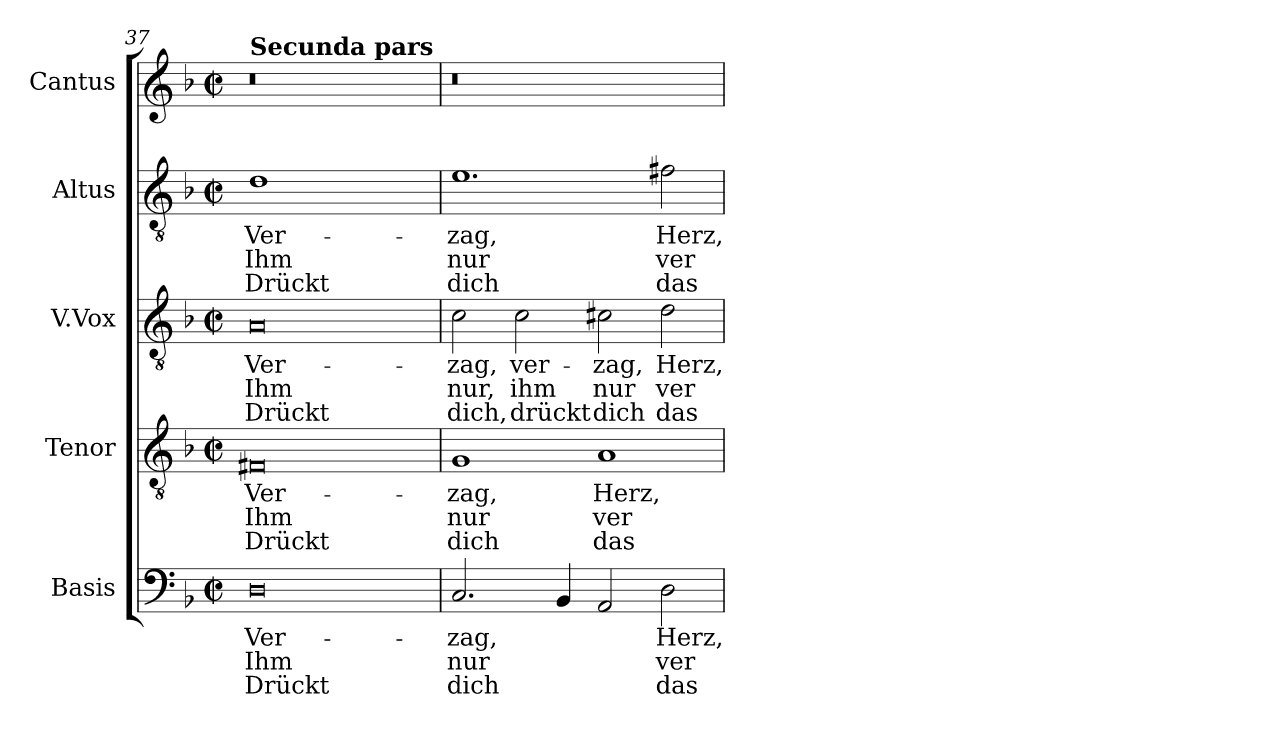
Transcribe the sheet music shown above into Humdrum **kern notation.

**kern	**text	**text	**text	**kern	**text	**text	**text	**kern	**text	**text	**text	**kern	**text	**text	**text	**kern
*part5	*part5	*part5	*part5	*part4	*part4	*part4	*part4	*part3	*part3	*part3	*part3	*part2	*part2	*part2	*part2	*part1
*staff5	*staff5	*staff5	*staff5	*staff4	*staff4	*staff4	*staff4	*staff3	*staff3	*staff3	*staff3	*staff2	*staff2	*staff2	*staff2	*staff1
*I"Basis	*	*	*	*I"Tenor	*	*	*	*I"V.Vox	*	*	*	*I"Altus	*	*	*	*I"Cantus
*I'B	*	*	*	*I'T	*	*	*	*	*	*	*	*I'A	*	*	*	*I'C
*clefF4	*	*	*	*clefGv2	*	*	*	*clefGv2	*	*	*	*clefGv2	*	*	*	*clefG2
*k[b-]	*	*	*	*k[b-]	*	*	*	*k[b-]	*	*	*	*k[b-]	*	*	*	*k[b-]
*F:	*	*	*	*F:	*	*	*	*F:	*	*	*	*F:	*	*	*	*F:
*M2/2	*	*	*	*M2/2	*	*	*	*M2/2	*	*	*	*M2/2	*	*	*	*M2/2
*met(c|)	*	*	*	*met(c|)	*	*	*	*met(c|)	*	*	*	*met(c|)	*	*	*	*met(c|)
=37	=37	=37	=37	=37	=37	=37	=37	=37	=37	=37	=37	=37	=37	=37	=37	=37
!	!	!	!	!	!	!	!	!	!	!	!	!	!	!	!	!LO:TX:a:B:t=Secunda pars
!	!LO:LY:b:cj	!LO:LY:b:cj	!LO:LY:b:cj	!	!LO:LY:b:cj	!LO:LY:b:cj	!LO:LY:b:cj	!	!LO:LY:b:cj	!LO:LY:b:cj	!LO:LY:b:cj	!	!LO:LY:b:cj	!LO:LY:b:cj	!LO:LY:b:cj	!
0D	Ver-	-Ihm	Drückt	0F#X	Ver-	-Ihm	Drückt	0A	Ver-	-Ihm	Drückt	1d	Ver-	-Ihm	Drückt	0r
.	.	.	.	.	.	.	.	.	.	.	.	1ryy	.	.	.	.
=38	=38	=38	=38	=38	=38	=38	=38	=38	=38	=38	=38	=38	=38	=38	=38	=38
!	!LO:LY:b:cj	!LO:LY:b:cj	!LO:LY:b:cj	!	!LO:LY:b:cj	!LO:LY:b:cj	!LO:LY:b:cj	!	!LO:LY:b:cj	!LO:LY:b:cj	!LO:LY:b:cj	!	!LO:LY:b:cj	!LO:LY:b:cj	!LO:LY:b:cj	!
2.C/	zag,	nur	dich	1G	zag,	nur	dich	2c\	zag,	nur,	dich,	1.e	zag,	nur	dich	0r
!	!	!	!	!	!	!	!	!	!LO:LY:b:cj	!LO:LY:b:cj	!LO:LY:b:cj	!	!	!	!	!
.	.	.	.	.	.	.	.	2c\	ver-	-ihm	drückt	.	.	.	.	.
!	!LO:LY:b:cj	!LO:LY:b:cj	!LO:LY:b:cj	!	!	!	!	!	!	!	!	!	!	!	!	!
4BB-/	.	.	-	.	.	.	.	.	.	.	.	.	.	.	.	.
!	!LO:LY:b:cj	!LO:LY:b:cj	!LO:LY:b:cj	!	!LO:LY:b:cj	!LO:LY:b:cj	!LO:LY:b:cj	!	!LO:LY:b:cj	!LO:LY:b:cj	!LO:LY:b:cj	!	!	!	!	!
2AA/	-	.	-	1A	Herz,	ver-	-das	2c#X\	zag,	nur	dich	.	.	.	.	.
!	!LO:LY:b:cj	!LO:LY:b:cj	!LO:LY:b:cj	!	!	!	!	!	!LO:LY:b:cj	!LO:LY:b:cj	!LO:LY:b:cj	!	!LO:LY:b:cj	!LO:LY:b:cj	!LO:LY:b:cj	!
2D\	-Herz,	ver-	-das	.	.	.	.	2d\	Herz,	ver-	-das	2f#X\	Herz,	ver-	-das	.
=	=	=	=	=	=	=	=	=	=	=	=	=	=	=	=	=
*-	*-	*-	*-	*-	*-	*-	*-	*-	*-	*-	*-	*-	*-	*-	*-	*-
